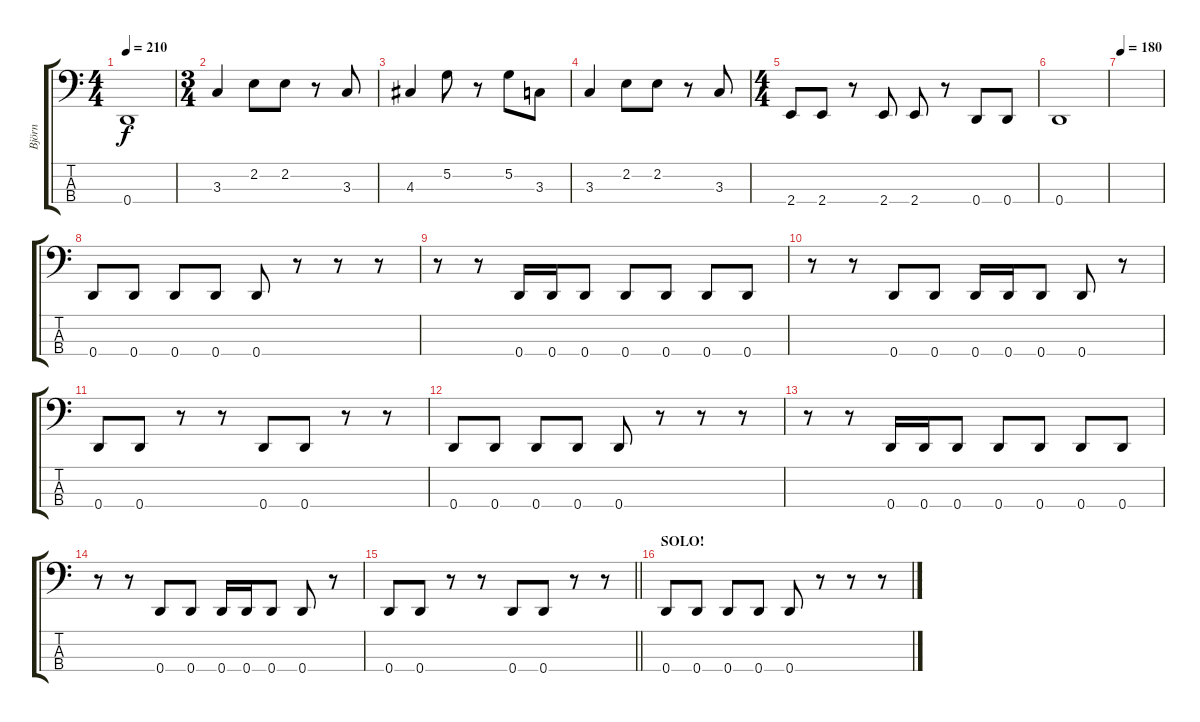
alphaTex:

\track ("Björn" "Björn") {instrument electricbassfinger}
\staff {score tabs}
\tuning (G2 D2 A1 D1) {hide}
\ts (4 4)
\tempo 210
\clef f4
\ks c
0.4.1{dy f} |
\ts (3 4)
3.3.4 2.2.8 2.2.8 r.8 3.3.8 |
4.3.4 5.2.8 r.8 5.2.8 3.3.8 |
3.3.4 2.2.8 2.2.8 r.8 3.3.8 |
\ts (4 4)
2.4.8 2.4.8 r.8 2.4.8 2.4.8 r.8 0.4.8 0.4.8 |
0.4.1 |
\tempo 180
|
0.4.8 0.4.8 0.4.8 0.4.8 0.4.8 r.8 r.8 r.8 |
r.8 r.8 0.4.16 0.4.16 0.4.8 0.4.8 0.4.8 0.4.8 0.4.8 |
r.8 r.8 0.4.8 0.4.8 0.4.16 0.4.16 0.4.8 0.4.8 r.8 |
0.4.8 0.4.8 r.8 r.8 0.4.8 0.4.8 r.8 r.8 |
0.4.8 0.4.8 0.4.8 0.4.8 0.4.8 r.8 r.8 r.8 |
r.8 r.8 0.4.16 0.4.16 0.4.8 0.4.8 0.4.8 0.4.8 0.4.8 |
r.8 r.8 0.4.8 0.4.8 0.4.16 0.4.16 0.4.8 0.4.8 r.8 |
\barLineRight lightlight
0.4.8 0.4.8 r.8 r.8 0.4.8 0.4.8 r.8 r.8 |
\section ("" "SOLO!")
0.4.8 0.4.8 0.4.8 0.4.8 0.4.8 r.8 r.8 r.8
